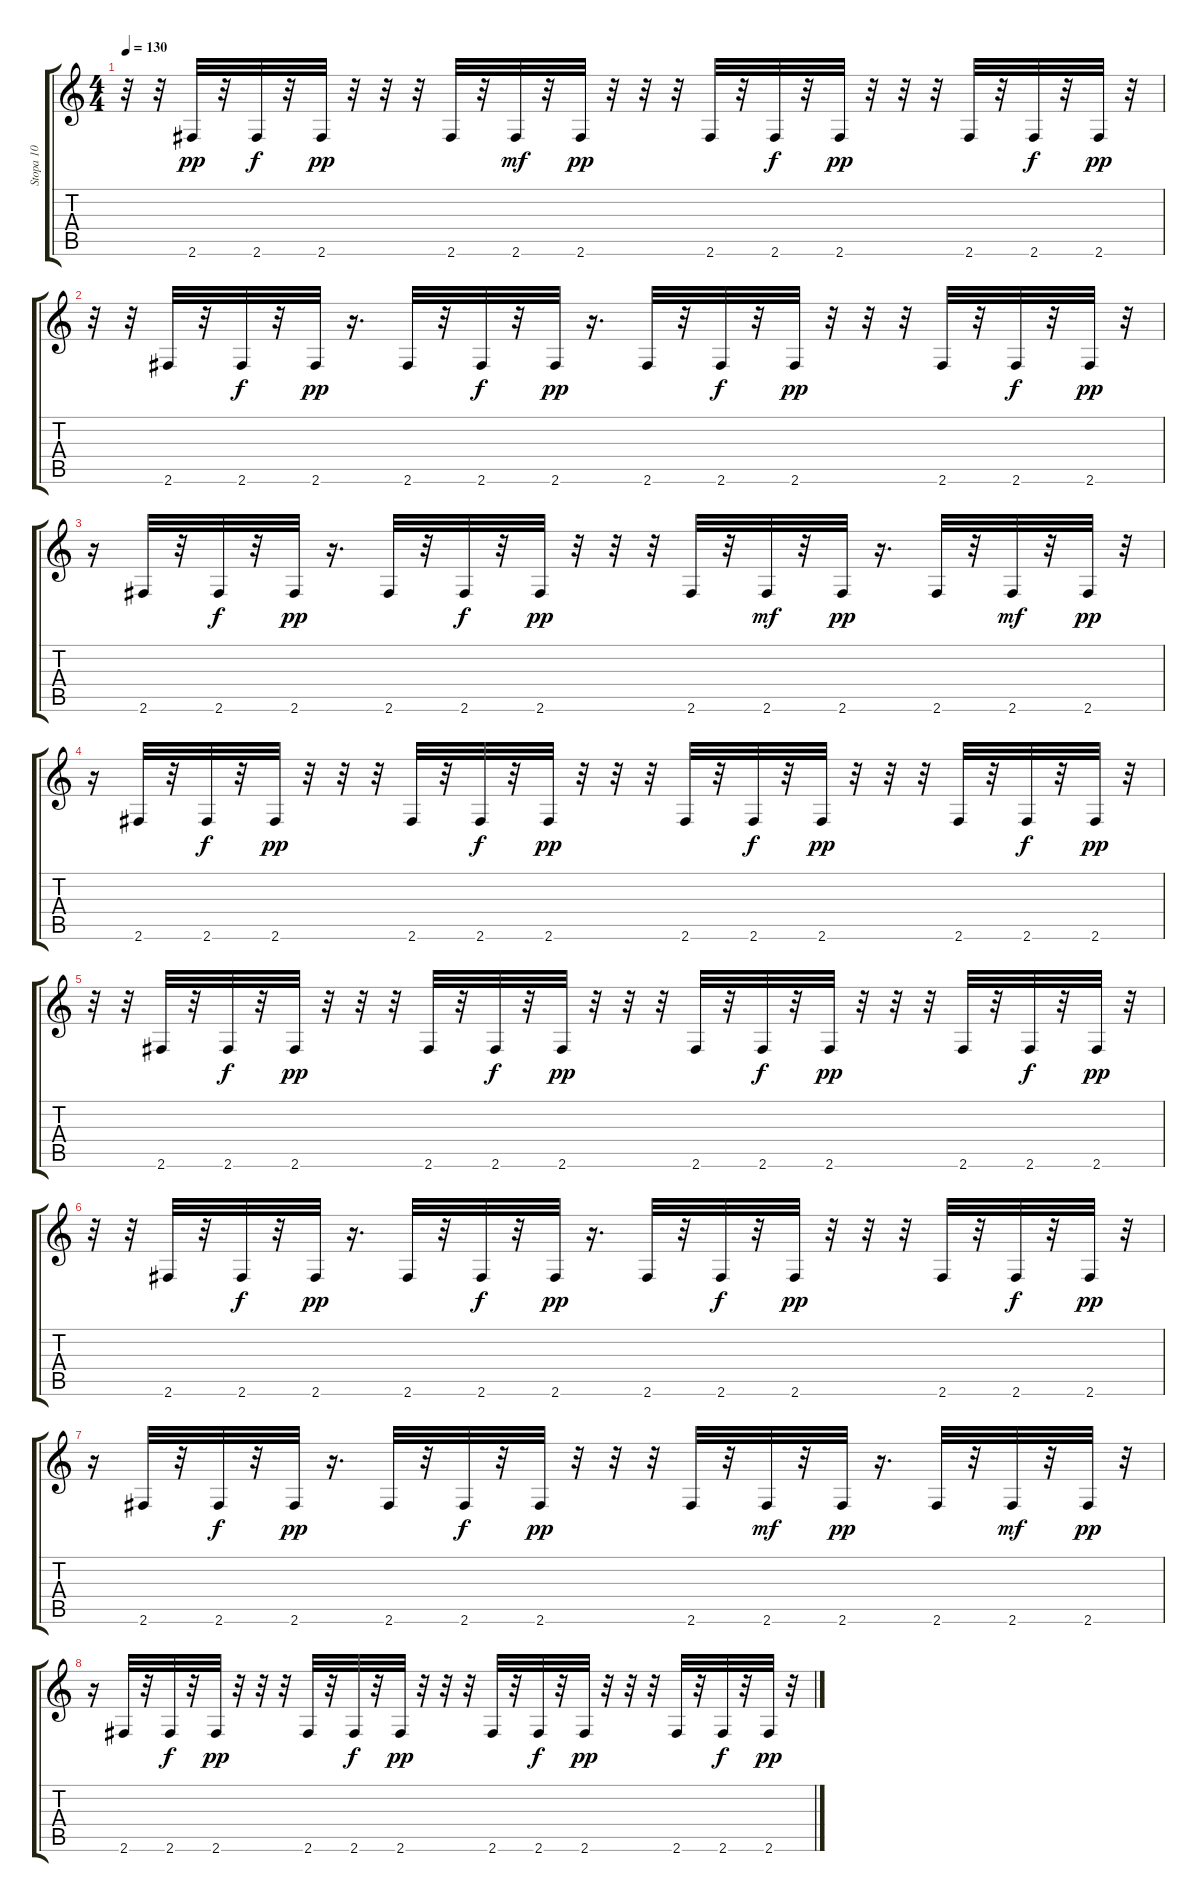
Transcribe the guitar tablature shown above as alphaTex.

\track ("Stopa 10" "Stopa 10") {instrument acousticguitarsteel}
\staff {score tabs}
\tuning (E4 B3 G3 D3 A2 E2) {hide}
\ts (4 4)
\tempo 130
\clef g2
\ks c
r.32{dy pp} r.32 2.6.32 r.32 2.6.32{dy f} r.32 2.6.32{dy pp} r.32 r.32 r.32 2.6.32 r.32 2.6.32{dy mf} r.32 2.6.32{dy pp} r.32 r.32 r.32 2.6.32 r.32 2.6.32{dy f} r.32 2.6.32{dy pp} r.32 r.32 r.32 2.6.32 r.32 2.6.32{dy f} r.32 2.6.32{dy pp} r.32 |
r.32 r.32 2.6.32 r.32 2.6.32{dy f} r.32 2.6.32{dy pp} r.16{d} 2.6.32 r.32 2.6.32{dy f} r.32 2.6.32{dy pp} r.16{d} 2.6.32 r.32 2.6.32{dy f} r.32 2.6.32{dy pp} r.32 r.32 r.32 2.6.32 r.32 2.6.32{dy f} r.32 2.6.32{dy pp} r.32 |
r.16 2.6.32 r.32 2.6.32{dy f} r.32 2.6.32{dy pp} r.16{d} 2.6.32 r.32 2.6.32{dy f} r.32 2.6.32{dy pp} r.32 r.32 r.32 2.6.32 r.32 2.6.32{dy mf} r.32 2.6.32{dy pp} r.16{d} 2.6.32 r.32 2.6.32{dy mf} r.32 2.6.32{dy pp} r.32 |
r.16 2.6.32 r.32 2.6.32{dy f} r.32 2.6.32{dy pp} r.32 r.32 r.32 2.6.32 r.32 2.6.32{dy f} r.32 2.6.32{dy pp} r.32 r.32 r.32 2.6.32 r.32 2.6.32{dy f} r.32 2.6.32{dy pp} r.32 r.32 r.32 2.6.32 r.32 2.6.32{dy f} r.32 2.6.32{dy pp} r.32 |
r.32 r.32 2.6.32 r.32 2.6.32{dy f} r.32 2.6.32{dy pp} r.32 r.32 r.32 2.6.32 r.32 2.6.32{dy f} r.32 2.6.32{dy pp} r.32 r.32 r.32 2.6.32 r.32 2.6.32{dy f} r.32 2.6.32{dy pp} r.32 r.32 r.32 2.6.32 r.32 2.6.32{dy f} r.32 2.6.32{dy pp} r.32 |
r.32 r.32 2.6.32 r.32 2.6.32{dy f} r.32 2.6.32{dy pp} r.16{d} 2.6.32 r.32 2.6.32{dy f} r.32 2.6.32{dy pp} r.16{d} 2.6.32 r.32 2.6.32{dy f} r.32 2.6.32{dy pp} r.32 r.32 r.32 2.6.32 r.32 2.6.32{dy f} r.32 2.6.32{dy pp} r.32 |
r.16 2.6.32 r.32 2.6.32{dy f} r.32 2.6.32{dy pp} r.16{d} 2.6.32 r.32 2.6.32{dy f} r.32 2.6.32{dy pp} r.32 r.32 r.32 2.6.32 r.32 2.6.32{dy mf} r.32 2.6.32{dy pp} r.16{d} 2.6.32 r.32 2.6.32{dy mf} r.32 2.6.32{dy pp} r.32 |
r.16 2.6.32 r.32 2.6.32{dy f} r.32 2.6.32{dy pp} r.32 r.32 r.32 2.6.32 r.32 2.6.32{dy f} r.32 2.6.32{dy pp} r.32 r.32 r.32 2.6.32 r.32 2.6.32{dy f} r.32 2.6.32{dy pp} r.32 r.32 r.32 2.6.32 r.32 2.6.32{dy f} r.32 2.6.32{dy pp} r.32
